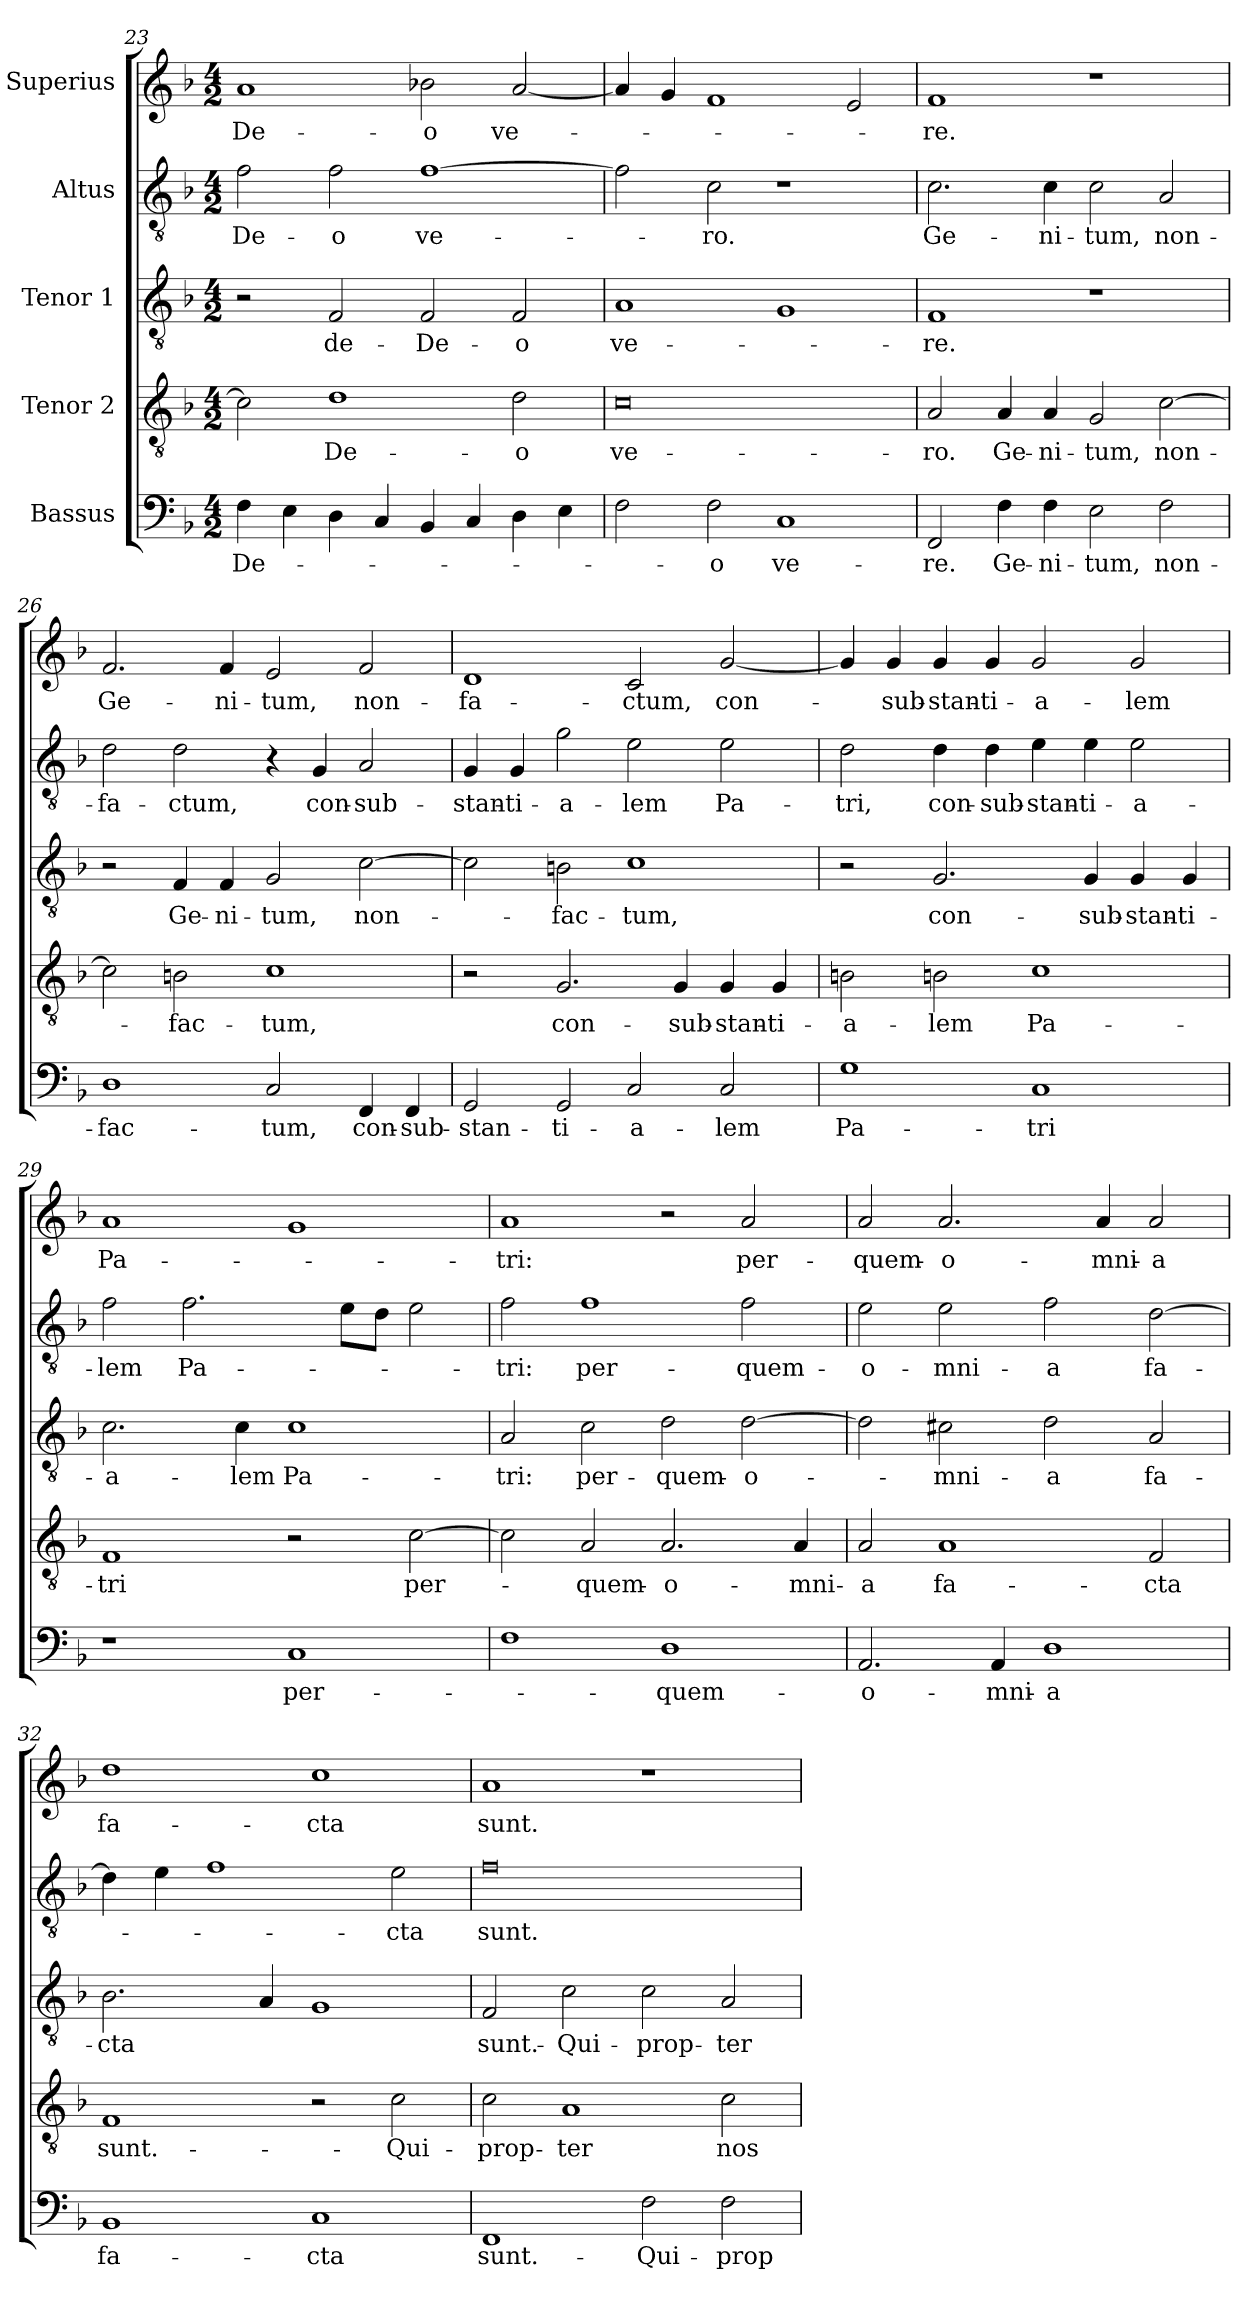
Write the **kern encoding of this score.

**kern	**text	**kern	**text	**kern	**text	**kern	**text	**kern	**text
*part5	*part5	*part4	*part4	*part3	*part3	*part2	*part2	*part1	*part1
*staff5	*staff5	*staff4	*staff4	*staff3	*staff3	*staff2	*staff2	*staff1	*staff1
*I"Bassus	*	*I"Tenor 2	*	*I"Tenor 1	*	*I"Altus	*	*I"Superius	*
*clefF4	*	*clefGv2	*	*clefGv2	*	*clefGv2	*	*clefG2	*
*k[b-]	*	*k[b-]	*	*k[b-]	*	*k[b-]	*	*k[b-]	*
*M4/2	*	*M4/2	*	*M4/2	*	*M4/2	*	*M4/2	*
=23	=23	=23	=23	=23	=23	=23	=23	=23	=23
4F\	De-	2c\]	.	2r	.	2f\	De-	1a/	De-
4E\	.	.	.	.	.	.	.	.	.
4D\	.	1d\	De-	2F/	de-	2f\	-o	.	.
4C/	.	.	.	.	.	.	.	.	.
4BB-/	.	.	.	2F/	De-	[1f\	ve-	2b-X\	-o
4C/	.	.	.	.	.	.	.	.	.
4D\	.	2d\	-o	2F/	-o	.	.	[2a/	ve-
4E\	.	.	.	.	.	.	.	.	.
=24	=24	=24	=24	=24	=24	=24	=24	=24	=24
2F\	.	0c\	ve-	1A/	ve-	2f\]	.	4a/]	.
.	.	.	.	.	.	.	.	4g/	.
2F\	-o	.	.	.	.	2c\	-ro.	1f/	.
1C/	ve-	.	.	1G/	.	1r	.	.	.
.	.	.	.	.	.	.	.	2e/	.
=25	=25	=25	=25	=25	=25	=25	=25	=25	=25
2FF/	-re.	2A/	-ro.	1F/	-re.	2.c\	Ge-	1f/	-re.
4F\	Ge-	4A/	Ge-	.	.	.	.	.	.
4F\	-ni-	4A/	-ni-	.	.	4c\	-ni-	.	.
2E\	-tum,	2G/	-tum,	1r	.	2c\	-tum,	1r	.
2F\	non-	[2c\	non-	.	.	2A/	non-	.	.
=26	=26	=26	=26	=26	=26	=26	=26	=26	=26
1D\	fac-	2c\]	.	2r	.	2d\	fa-	2.f/	Ge-
.	.	2Bn\	fac-	4F/	Ge-	2d\	-ctum,	.	.
.	.	.	.	4F/	-ni-	.	.	4f/	-ni-
2C/	-tum,	1c\	-tum,	2G/	-tum,	4r	.	2e/	-tum,
.	.	.	.	.	.	4G/	con-	.	.
4FF/	con-	.	.	[2c\	non-	2A/	sub-	2f/	non-
4FF/	-sub-	.	.	.	.	.	.	.	.
=27	=27	=27	=27	=27	=27	=27	=27	=27	=27
2GG/	-stan-	2r	.	2c\]	.	4G/	-stan-	1d/	fa-
.	.	.	.	.	.	4G/	-ti-	.	.
2GG/	-ti-	2.G/	con-	2Bn\	fac-	2g\	-a-	.	.
2C/	-a-	.	.	1c\	-tum,	2e\	-lem	2c/	-ctum,
.	.	4G/	sub-	.	.	.	.	.	.
2C/	-lem	4G/	-stan-	.	.	2e\	Pa-	[2g/	con-
.	.	4G/	-ti-	.	.	.	.	.	.
=28	=28	=28	=28	=28	=28	=28	=28	=28	=28
1G\	Pa-	2Bn\	-a-	2r	.	2d\	-tri,	4g/]	.
.	.	.	.	.	.	.	.	4g/	-sub-
.	.	2Bn\	-lem	2.G/	con-	4d\	con-	4g/	-stan-
.	.	.	.	.	.	4d\	sub-	4g/	-ti-
1C/	-tri	1c\	Pa-	.	.	4e\	-stan-	2g/	-a-
.	.	.	.	4G/	-sub-	4e\	-ti-	.	.
.	.	.	.	4G/	-stan-	2e\	-a-	2g/	-lem
.	.	.	.	4G/	-ti-	.	.	.	.
=29	=29	=29	=29	=29	=29	=29	=29	=29	=29
1r	.	1F/	-tri	2.c\	-a-	2f\	-lem	1a/	Pa-
.	.	.	.	.	.	2.f\	Pa-	.	.
.	.	.	.	4c\	-lem	.	.	.	.
1C/	per-	2r	.	1c\	Pa-	.	.	1g/	.
.	.	.	.	.	.	8e\L	.	.	.
.	.	.	.	.	.	8d\J	.	.	.
.	.	[2c\	per-	.	.	2e\	.	.	.
=30	=30	=30	=30	=30	=30	=30	=30	=30	=30
1F\	.	2c\]	.	2A/	-tri:	2f\	-tri:	1a/	-tri:
.	.	2A/	quem-	2c\	per-	1f\	per-	.	.
1D\	quem-	2.A/	o-	2d\	quem-	.	.	2r	.
.	.	.	.	[2d\	o-	2f\	quem-	2a/	per-
.	.	4A/	-mni-	.	.	.	.	.	.
=31	=31	=31	=31	=31	=31	=31	=31	=31	=31
2.AA/	o-	2A/	-a	2d\]	.	2e\	o-	2a/	quem-
.	.	1A/	fa-	2c#X\	-mni-	2e\	-mni-	2.a/	o-
4AA/	-mni-	.	.	.	.	.	.	.	.
1D\	-a	.	.	2d\	-a	2f\	-a	.	.
.	.	.	.	.	.	.	.	4a/	-mni-
.	.	2F/	-cta	2A/	fa-	[2d\	fa-	2a/	-a
=32	=32	=32	=32	=32	=32	=32	=32	=32	=32
1BB-/	fa-	1F/	sunt.-	2.B-\	-cta	4d\]	.	1dd\	fa-
.	.	.	.	.	.	4e\	.	.	.
.	.	.	.	.	.	1f\	.	.	.
.	.	.	.	4A/	.	.	.	.	.
1C/	-cta	2r	.	1G/	.	.	.	1cc\	-cta
.	.	2c\	Qui-	.	.	2e\	-cta	.	.
=33	=33	=33	=33	=33	=33	=33	=33	=33	=33
1FF/	sunt.-	2c\	prop-	2F/	sunt.-	0f\	sunt.-	1a/	sunt.-
.	.	1A/	-ter	2c\	Qui-	.	.	.	.
2F\	Qui-	.	.	2c\	prop-	.	.	1r	.
2F\	prop-	2c\	nos-	2A/	-ter	.	.	.	.
=	=	=	=	=	=	=	=	=	=
*-	*-	*-	*-	*-	*-	*-	*-	*-	*-
